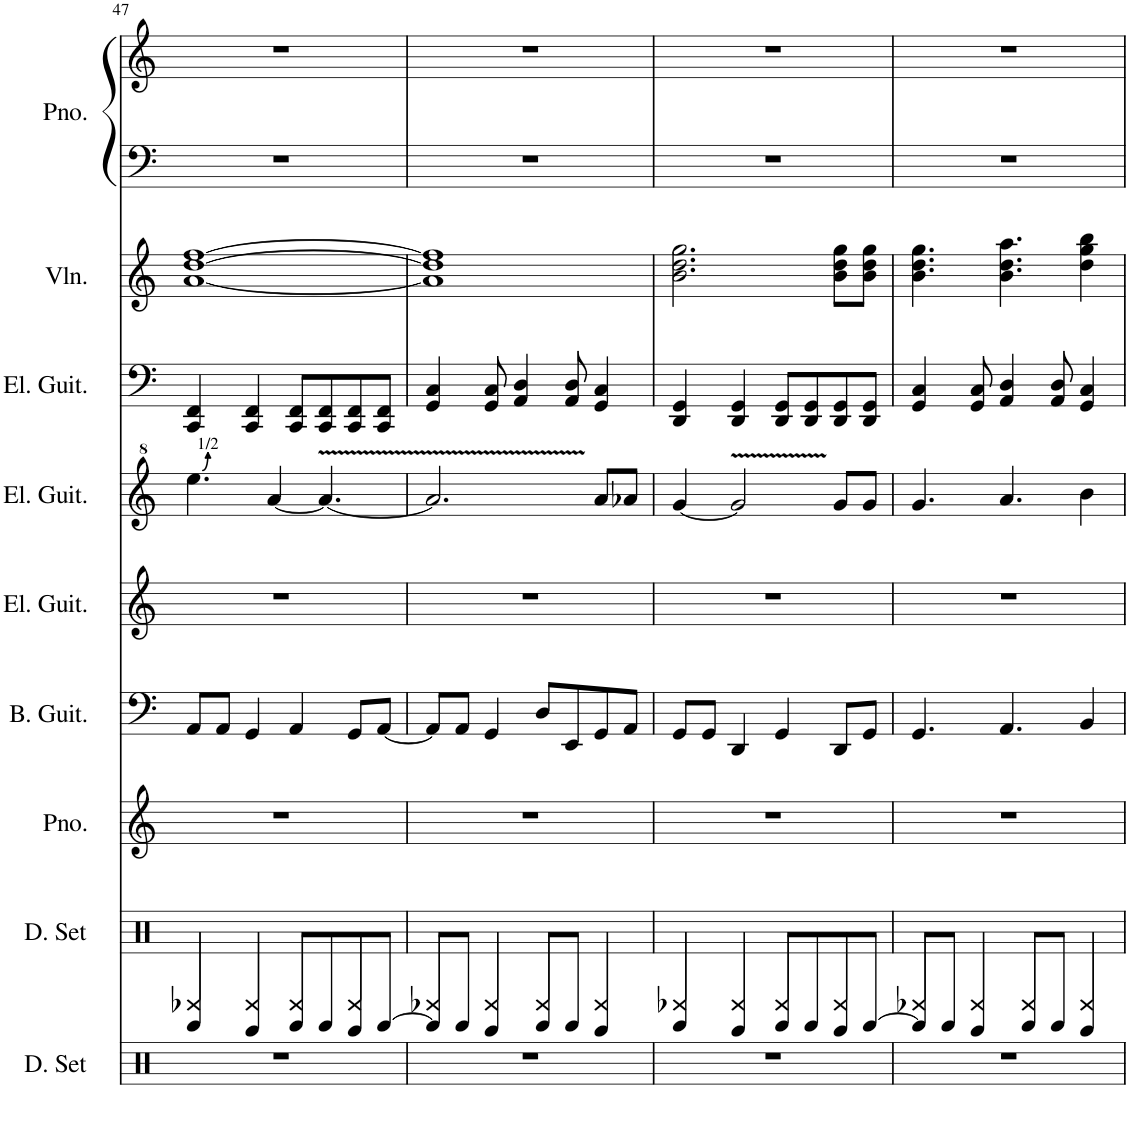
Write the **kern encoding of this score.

**kern	**kern	**kern	**kern	**kern	**kern	**kern	**kern	**kern	**kern
*part9	*part8	*part7	*part6	*part5	*part4	*part3	*part2	*part1	*part1
*staff10	*staff9	*staff8	*staff7	*staff6	*staff5	*staff4	*staff3	*staff2	*staff1
*I"ドラムセット	*I"ドラムセット	*I"ピアノ	*I"ベース	*I"エレキギター	*I"エレキギター	*I"エレキギター	*I"ヴァイオリン	*I"ピアノ	*
!!LO:PB:g=z
*clefX	*clefX	*clefG2	*clefF4	*clefG2	*clefG^2	*clefF4	*clefG2	*clefF4	*clefG2
*k[]	*k[]	*k[]	*k[]	*k[]	*k[]	*k[]	*k[]	*k[]	*k[]
*M4/4	*M4/4	*M4/4	*M4/4	*M4/4	*M4/4	*M4/4	*M4/4	*M4/4	*M4/4
=47	=47	=47	=47	=47	=47	=47	=47	=47	=47
*	*^	*	*	*	*	*	*	*	*
1r	4EE/	4BB-X/	1r	8AA/L	1r	4.eee\	4CC/ 4FF/	[1a [1dd [1ff	1r	1r
.	.	.	.	8AA/J	.	.	.	.	.	.
.	4DD/	4BB/	.	4GG/	.	.	4CC/ 4FF/	.	.	.
.	.	.	.	.	.	[4aa/	.	.	.	.
.	8EE/L	4BB/	.	4AA/	.	.	8CC/ 8FF/L	.	.	.
.	8EE/	.	.	.	.	4.aa/_	8CC/ 8FF/	.	.	.
.	8DD/	4BB/	.	8GG/L	.	.	8CC/ 8FF/	.	.	.
.	[8EE/J	.	.	[8AA/J	.	.	8CC/ 8FF/J	.	.	.
=48	=48	=48	=48	=48	=48	=48	=48	=48	=48	=48
1r	8EE/L]	4BB-X/	1r	8AA/L]	1r	2.aa/]	4GG/ 4C/	1a] 1dd] 1ff]	1r	1r
.	8EE/J	.	.	8AA/J	.	.	.	.	.	.
.	4DD/	4BB/	.	4GG/	.	.	8GG/ 8C/	.	.	.
.	.	.	.	.	.	.	4AA/ 4D/	.	.	.
.	8EE/L	4BB/	.	8D/L	.	.	.	.	.	.
.	8EE/J	.	.	8EE/	.	.	8AA/ 8D/	.	.	.
.	4DD/	4BB/	.	8GG/	.	8aa/L	4GG/ 4C/	.	.	.
.	.	.	.	8AA/J	.	8aa-X/J	.	.	.	.
=49	=49	=49	=49	=49	=49	=49	=49	=49	=49	=49
1r	4EE/	4BB-X/	1r	8GG/L	1r	[4gg/	4DD/ 4GG/	2.b\ 2.dd\ 2.gg\	1r	1r
.	.	.	.	8GG/J	.	.	.	.	.	.
.	4DD/	4BB/	.	4DD/	.	2gg/]	4DD/ 4GG/	.	.	.
.	8EE/L	4BB/	.	4GG/	.	.	8DD/ 8GG/L	.	.	.
.	8EE/	.	.	.	.	.	8DD/ 8GG/	.	.	.
.	8DD/	4BB/	.	8DD/L	.	8gg/L	8DD/ 8GG/	8b\ 8dd\ 8gg\L	.	.
.	[8EE/J	.	.	8GG/J	.	8gg/J	8DD/ 8GG/J	8b\ 8dd\ 8gg\J	.	.
=50	=50	=50	=50	=50	=50	=50	=50	=50	=50	=50
1r	8EE/L]	4BB-X/	1r	4.GG/	1r	4.gg/	4GG/ 4C/	4.b\ 4.dd\ 4.gg\	1r	1r
.	8EE/J	.	.	.	.	.	.	.	.	.
.	4DD/	4BB/	.	.	.	.	8GG/ 8C/	.	.	.
.	.	.	.	4.AA/	.	4.aa/	4AA/ 4D/	4.b\ 4.dd\ 4.aa\	.	.
.	8EE/L	4BB/	.	.	.	.	.	.	.	.
.	8EE/J	.	.	.	.	.	8AA/ 8D/	.	.	.
.	4DD/	4BB/	.	4BB/	.	4bb\	4GG/ 4C/	4dd\ 4gg\ 4bb\	.	.
*	*v	*v	*	*	*	*	*	*	*	*
=	=	=	=	=	=	=	=	=	=
*-	*-	*-	*-	*-	*-	*-	*-	*-	*-
